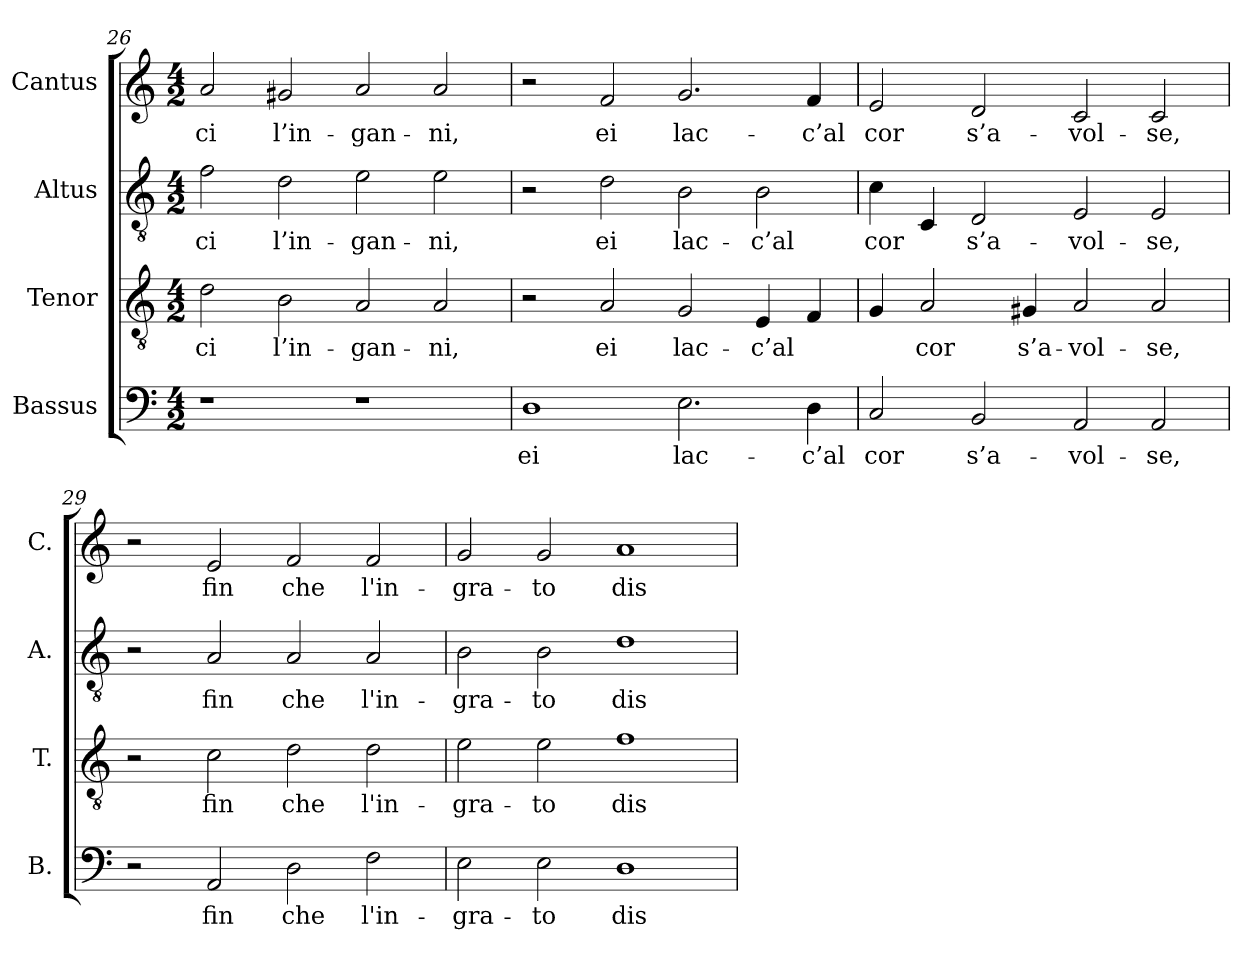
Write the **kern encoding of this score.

**kern	**text	**kern	**text	**kern	**text	**kern	**text
*part4	*part4	*part3	*part3	*part2	*part2	*part1	*part1
*staff4	*staff4	*staff3	*staff3	*staff2	*staff2	*staff1	*staff1
*I"Bassus	*	*I"Tenor	*	*I"Altus	*	*I"Cantus	*
*I'B.	*	*I'T.	*	*I'A.	*	*I'C.	*
*clefF4	*	*clefGv2	*	*clefGv2	*	*clefG2	*
*	*	*ITrd7c12	*	*ITrd7c12	*	*	*
*k[]	*	*k[]	*	*k[]	*	*k[]	*
*C:	*	*C:	*	*C:	*	*C:	*
*M4/2	*	*M4/2	*	*M4/2	*	*M4/2	*
=26	=26	=26	=26	=26	=26	=26	=26
!	!	!	!LO:LY:b:color=#000000	!	!	!	!
!	!	!	!	!	!LO:LY:b:color=#000000	!	!
!	!	!	!	!	!	!	!LO:LY:b:color=#000000
1r	.	2Di\	-ci	2Fi\	-ci	2ai/	-ci
!	!	!	!LO:LY:b:color=#000000	!	!	!	!
!	!	!	!	!	!LO:LY:b:color=#000000	!	!
!	!	!	!	!	!	!	!LO:LY:b:color=#000000
.	.	2BBi\	l’in-	2Di\	l’in-	2g#i/	l’in-
!	!	!	!LO:LY:b:color=#000000	!	!	!	!
!	!	!	!	!	!LO:LY:b:color=#000000	!	!
!	!	!	!	!	!	!	!LO:LY:b:color=#000000
1r	.	2AAi/	-gan-	2Ei\	-gan-	2ai/	-gan-
!	!	!	!LO:LY:b:color=#000000	!	!	!	!
!	!	!	!	!	!LO:LY:b:color=#000000	!	!
!	!	!	!	!	!	!	!LO:LY:b:color=#000000
.	.	2AAi/	-ni,	2Ei\	-ni,	2ai/	-ni,
=27	=27	=27	=27	=27	=27	=27	=27
!	!LO:LY:b:color=#000000	!	!	!	!	!	!
1Di	ei	2r	.	2r	.	2r	.
!	!	!	!LO:LY:b:color=#000000	!	!	!	!
!	!	!	!	!	!LO:LY:b:color=#000000	!	!
!	!	!	!	!	!	!	!LO:LY:b:color=#000000
.	.	2AAi/	ei	2Di\	ei	2fi/	ei
!	!LO:LY:b:color=#000000	!	!	!	!	!	!
!	!	!	!LO:LY:b:color=#000000	!	!	!	!
!	!	!	!	!	!LO:LY:b:color=#000000	!	!
!	!	!	!	!	!	!	!LO:LY:b:color=#000000
2.Ei\	lac-	2GGi/	lac-	2BBi\	lac-	2.gi/	lac-
!	!	!	!LO:LY:b:color=#000000	!	!	!	!
!	!	!	!	!	!LO:LY:b:color=#000000	!	!
.	.	4EEi/	-c’al	2BBi\	-c’al	.	.
!	!LO:LY:b:color=#000000	!	!	!	!	!	!
!	!	!	!	!	!	!	!LO:LY:b:color=#000000
4Di\	-c’al	4FFi/	.	.	.	4fi/	-c’al
=28	=28	=28	=28	=28	=28	=28	=28
!	!LO:LY:b:color=#000000	!	!	!	!	!	!
!	!	!	!	!	!LO:LY:b:color=#000000	!	!
!	!	!	!	!	!	!	!LO:LY:b:color=#000000
2Ci/	cor	4GGi/	.	4Ci\	cor	2ei/	cor
!	!	!	!LO:LY:b:color=#000000	!	!	!	!
.	.	2AAi/	cor	4CCi/	.	.	.
!	!LO:LY:b:color=#000000	!	!	!	!	!	!
!	!	!	!	!	!LO:LY:b:color=#000000	!	!
!	!	!	!	!	!	!	!LO:LY:b:color=#000000
2BBi/	s’a-	.	.	2DDi/	s’a-	2di/	s’a-
!	!	!	!LO:LY:b:color=#000000	!	!	!	!
.	.	4GG#i/	s’a-	.	.	.	.
!	!LO:LY:b:color=#000000	!	!	!	!	!	!
!	!	!	!LO:LY:b:color=#000000	!	!	!	!
!	!	!	!	!	!LO:LY:b:color=#000000	!	!
!	!	!	!	!	!	!	!LO:LY:b:color=#000000
2AAi/	-vol-	2AAi/	-vol-	2EEi/	-vol-	2ci/	-vol-
!	!LO:LY:b:color=#000000	!	!	!	!	!	!
!	!	!	!LO:LY:b:color=#000000	!	!	!	!
!	!	!	!	!	!LO:LY:b:color=#000000	!	!
!	!	!	!	!	!	!	!LO:LY:b:color=#000000
2AAi/	-se,	2AAi/	-se,	2EEi/	-se,	2ci/	-se,
=29	=29	=29	=29	=29	=29	=29	=29
2r	.	2r	.	2r	.	2r	.
!	!LO:LY:b:color=#000000	!	!	!	!	!	!
!	!	!	!LO:LY:b:color=#000000	!	!	!	!
!	!	!	!	!	!LO:LY:b:color=#000000	!	!
!	!	!	!	!	!	!	!LO:LY:b:color=#000000
2AAi/	fin	2Ci\	fin	2AAi/	fin	2ei/	fin
!	!LO:LY:b:color=#000000	!	!	!	!	!	!
!	!	!	!LO:LY:b:color=#000000	!	!	!	!
!	!	!	!	!	!LO:LY:b:color=#000000	!	!
!	!	!	!	!	!	!	!LO:LY:b:color=#000000
2Di\	che	2Di\	che	2AAi/	che	2fi/	che
!	!LO:LY:b:color=#000000	!	!	!	!	!	!
!	!	!	!LO:LY:b:color=#000000	!	!	!	!
!	!	!	!	!	!LO:LY:b:color=#000000	!	!
!	!	!	!	!	!	!	!LO:LY:b:color=#000000
2Fi\	l'in-	2Di\	l'in-	2AAi/	l'in-	2fi/	l'in-
=30	=30	=30	=30	=30	=30	=30	=30
!	!LO:LY:b:color=#000000	!	!	!	!	!	!
!	!	!	!LO:LY:b:color=#000000	!	!	!	!
!	!	!	!	!	!LO:LY:b:color=#000000	!	!
!	!	!	!	!	!	!	!LO:LY:b:color=#000000
2Ei\	-gra-	2Ei\	-gra-	2BBi\	-gra-	2gi/	-gra-
!	!LO:LY:b:color=#000000	!	!	!	!	!	!
!	!	!	!LO:LY:b:color=#000000	!	!	!	!
!	!	!	!	!	!LO:LY:b:color=#000000	!	!
!	!	!	!	!	!	!	!LO:LY:b:color=#000000
2Ei\	-to	2Ei\	-to	2BBi\	-to	2gi/	-to
!	!LO:LY:b:color=#000000	!	!	!	!	!	!
!	!	!	!LO:LY:b:color=#000000	!	!	!	!
!	!	!	!	!	!LO:LY:b:color=#000000	!	!
!	!	!	!	!	!	!	!LO:LY:b:color=#000000
1Di	dis-	1Fi	dis-	1Di	dis-	1ai	dis-
=	=	=	=	=	=	=	=
*-	*-	*-	*-	*-	*-	*-	*-
